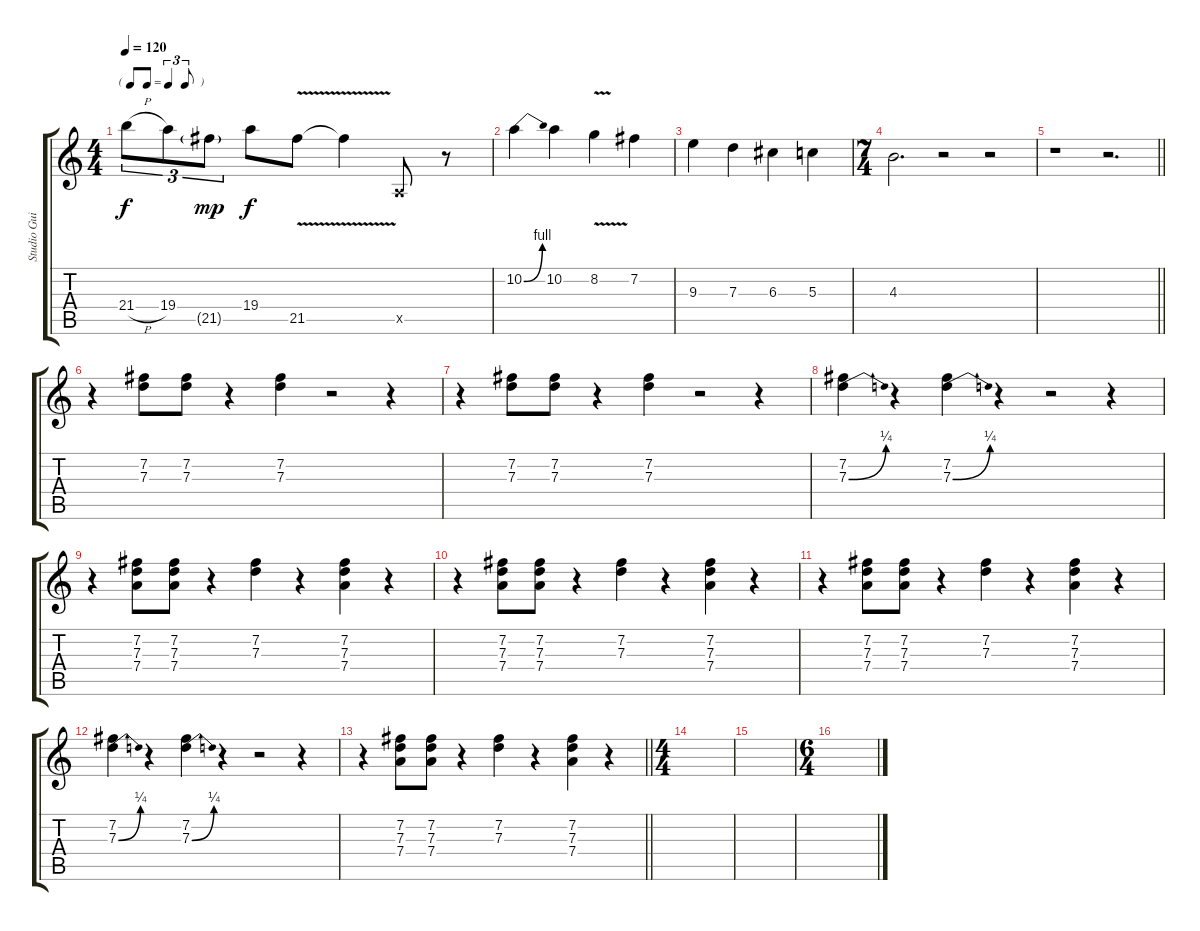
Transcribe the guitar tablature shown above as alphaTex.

\track ("Studio Guitar 2" "Studio Gui") {instrument electricguitarjazz}
\staff {score tabs}
\tuning (E4 B3 G3 D3 A2 E2) {hide}
\ts (4 4)
\tf triplet8th
\tempo 120
\clef g2
\ks c
21.4{h}.8{tu (3 2) dy f} 19.4.8{tu (3 2)} 21.5{g}.8{tu (3 2) dy mp} 19.4.8{dy f} 21.5{v}.8 21.5{t}.4 0.5{x}.8 r.8 |
10.2{be (bend 0 0 60 4)}.4 10.2.4 8.2{v}.4 7.2.4 |
9.3.4 7.3.4 6.3.4 5.3.4 |
\ts (7 4)
4.3.2{d} r.2 r.2 |
\barLineRight lightlight
r.1 r.2{d} |
r.4{instrument electricguitarjazz} (7.2 7.3).8 (7.2 7.3).8 r.4 (7.2 7.3).4 r.2 r.4 |
r.4 (7.2 7.3).8 (7.2 7.3).8 r.4 (7.2 7.3).4 r.2 r.4 |
(7.2 7.3{be (bend 0 0 60 1)}).4 r.4 (7.2 7.3{be (bend 0 0 60 1)}).4 r.4 r.2 r.4 |
r.4 (7.2 7.3 7.4).8 (7.2 7.3 7.4).8 r.4 (7.2 7.3).4 r.4 (7.2 7.3 7.4).4 r.4 |
r.4 (7.2 7.3 7.4).8 (7.2 7.3 7.4).8 r.4 (7.2 7.3).4 r.4 (7.2 7.3 7.4).4 r.4 |
r.4 (7.2 7.3 7.4).8 (7.2 7.3 7.4).8 r.4 (7.2 7.3).4 r.4 (7.2 7.3 7.4).4 r.4 |
(7.2 7.3{be (bend 0 0 60 1)}).4 r.4 (7.2 7.3{be (bend 0 0 60 1)}).4 r.4 r.2 r.4 |
\barLineRight lightlight
r.4 (7.2 7.3 7.4).8 (7.2 7.3 7.4).8 r.4 (7.2 7.3).4 r.4 (7.2 7.3 7.4).4 r.4 |
\ts (4 4)
|
|
\ts (6 4)
